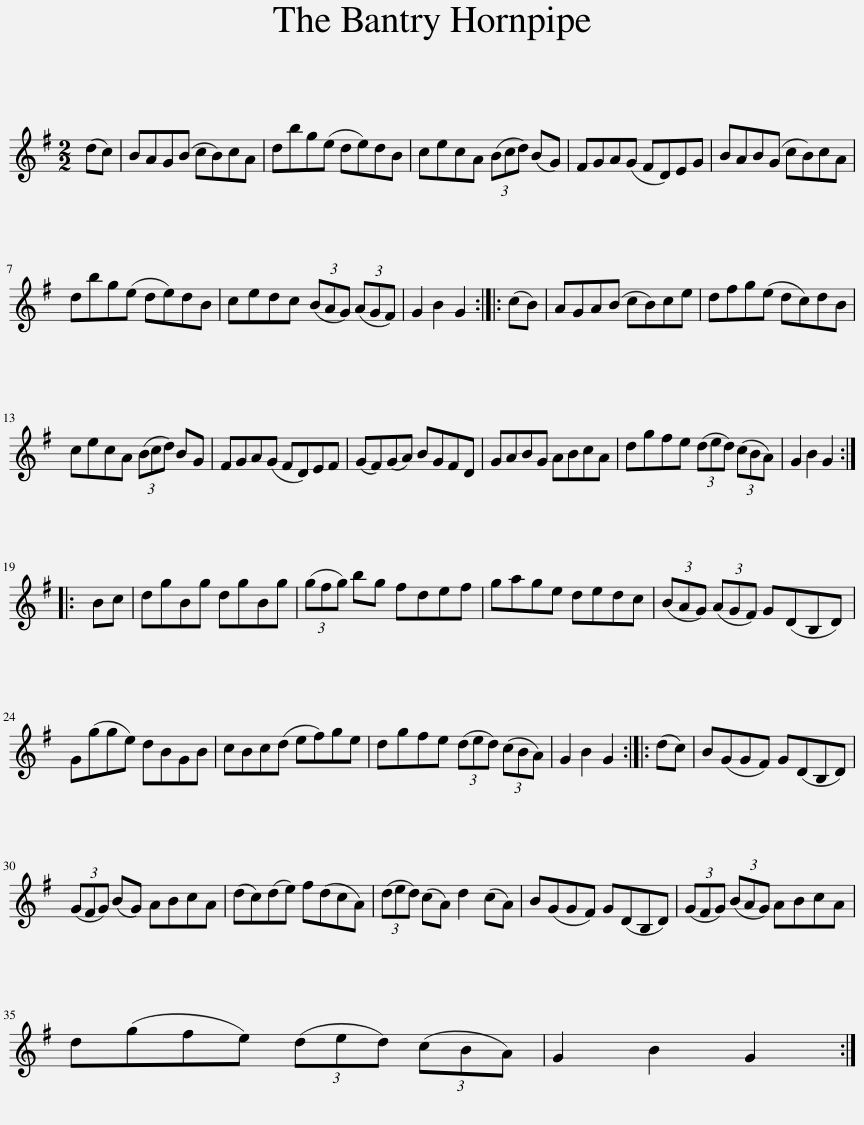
X:1
L:1/8
M:2/2
I:linebreak $
K:G
V:1 treble
V:1
 (dc) | BAG(B cB)cA | dbg(e de)dB | cecA (3(Bcd) (BG) | FGA(G FD)EG | %5
 BAB(G cB)cA |$ dbg(e de)dB | cedc (3(BAG) (3(AGF) | G2 B2 G2 :: (cB) | %10
 AGA(B cB)ce | dfg(e dc)dB |$ cecA (3(Bcd) BG | FGA(G FD)EF | (GF)(GA) BGFD | %15
 GABG ABcA | dgfe (3(ded) (3(cBA) | G2 B2 G2 ::$ Bc | dgBg dgBg | %20
 (3(gfg) bg fdef | gage dedc | (3(BAG) (3(AGF) G(DB,D) |$ G(gge) dBGB | cBc(d ef)ge | %25
 dgfe (3(ded) (3(cBA) | G2 B2 G2 :: (dc) | B(GGF) G(DB,D) |$ (3(GFG) (BG) ABcA | %30
 (dc)(de) f(dcA) | (3(ded) (cA) d2 (cA) | B(GGF) G(DB,D) | (3(GFG) (3(BAG) ABcA |$ d(gfe) (3(ded) (3(cBA) | %35
 G2 B2 G2 :| %36
